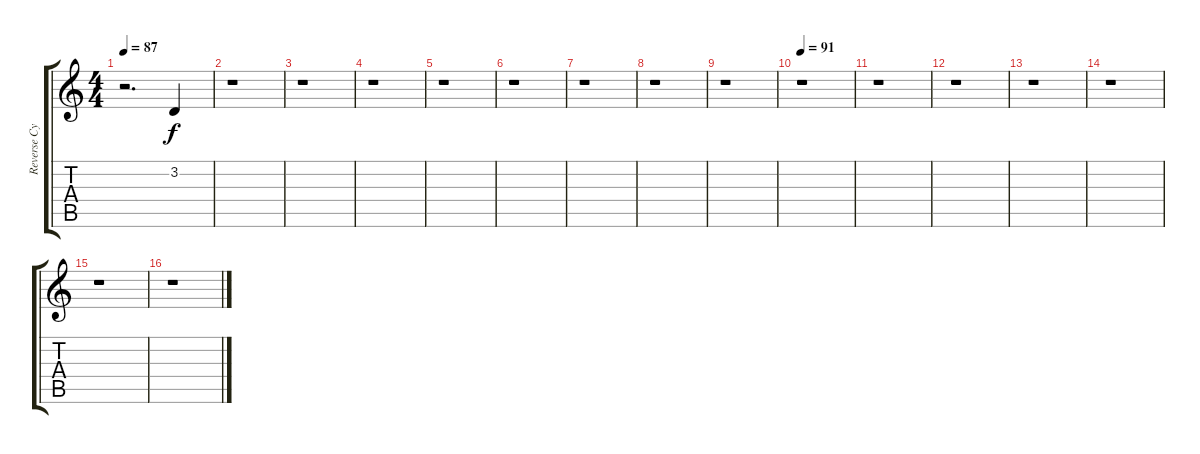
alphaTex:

\track ("Reverse Cymbal" "Reverse Cy") {instrument reversecymbal}
\staff {score tabs}
\tuning (E4 B3 G3 D3 A2 E2) {hide}
\ts (4 4)
\tempo 87
\clef g2
\ks c
r.2{d dy f} 3.2.4 |
r.1 |
r.1 |
r.1 |
r.1 |
r.1 |
r.1 |
r.1 |
r.1 |
\tempo 91
r.1 |
r.1 |
r.1 |
r.1 |
r.1 |
r.1 |
r.1
